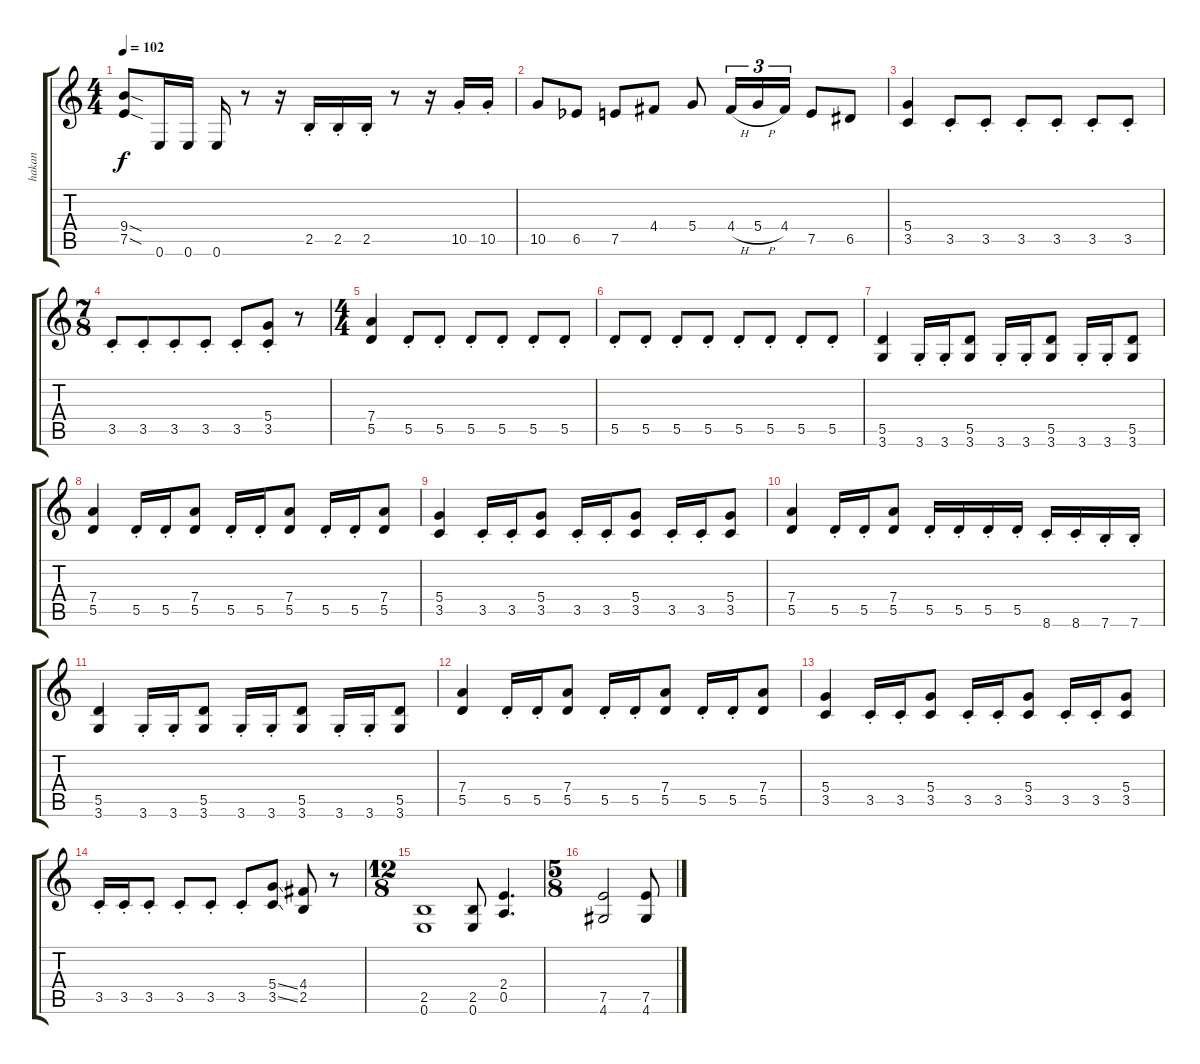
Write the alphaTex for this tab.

\track ("hakan" "hakan") {instrument distortionguitar}
\staff {score tabs}
\tuning (E4 B3 G3 D3 A2 E2) {hide}
\ts (4 4)
\tempo 102
\clef g2
\ks c
(9.4{sod} 7.5{sod}).8{dy f} 0.6.16 0.6.16 0.6.16 r.8 r.16 2.5{st}.16 2.5{st}.16 2.5{st}.16 r.8 r.16 10.5{st}.16 10.5{st}.16 |
10.5.8 6.5{acc b}.8 7.5.8 4.4.8 5.4.8 4.4{h}.16{tu (3 2)} 5.4{h}.16{tu (3 2)} 4.4.16{tu (3 2)} 7.5.8 6.5.8 |
(5.4 3.5).4 3.5{st}.8 3.5{st}.8 3.5{st}.8 3.5{st}.8 3.5{st}.8 3.5{st}.8 |
\ts (7 8)
3.5{st}.8 3.5{st}.8 3.5{st}.8 3.5{st}.8 3.5{st}.8 (5.4 3.5{st}).8 r.8 |
\ts (4 4)
(7.4 5.5).4 5.5{st}.8 5.5{st}.8 5.5{st}.8 5.5{st}.8 5.5{st}.8 5.5{st}.8 |
5.5{st}.8 5.5{st}.8 5.5{st}.8 5.5{st}.8 5.5{st}.8 5.5{st}.8 5.5{st}.8 5.5{st}.8 |
(5.5 3.6).4 3.6{st}.16 3.6{st}.16 (5.5 3.6).8 3.6{st}.16 3.6{st}.16 (5.5 3.6).8 3.6{st}.16 3.6{st}.16 (5.5 3.6).8 |
(7.4 5.5).4 5.5{st}.16 5.5{st}.16 (7.4 5.5).8 5.5{st}.16 5.5{st}.16 (7.4 5.5).8 5.5{st}.16 5.5{st}.16 (7.4 5.5).8 |
(5.4 3.5).4 3.5{st}.16 3.5{st}.16 (5.4 3.5).8 3.5{st}.16 3.5{st}.16 (5.4 3.5).8 3.5{st}.16 3.5{st}.16 (5.4 3.5).8 |
(7.4 5.5).4 5.5{st}.16 5.5{st}.16 (7.4 5.5).8 5.5{st}.16 5.5{st}.16 5.5{st}.16 5.5{st}.16 8.6{st}.16 8.6{st}.16 7.6{st}.16 7.6{st}.16 |
(5.5 3.6).4 3.6{st}.16 3.6{st}.16 (5.5 3.6).8 3.6{st}.16 3.6{st}.16 (5.5 3.6).8 3.6{st}.16 3.6{st}.16 (5.5 3.6).8 |
(7.4 5.5).4 5.5{st}.16 5.5{st}.16 (7.4 5.5).8 5.5{st}.16 5.5{st}.16 (7.4 5.5).8 5.5{st}.16 5.5{st}.16 (7.4 5.5).8 |
(5.4 3.5).4 3.5{st}.16 3.5{st}.16 (5.4 3.5).8 3.5{st}.16 3.5{st}.16 (5.4 3.5).8 3.5{st}.16 3.5{st}.16 (5.4 3.5).8 |
3.5{st}.16 3.5{st}.16 3.5{st}.8 3.5{st}.8 3.5{st}.8 3.5{st}.8 (5.4{ss} 3.5{ss}).8 (4.4 2.5).8 r.8 |
\ts (12 8)
(2.5 0.6).1 (2.5 0.6).8 (2.4 0.5).4{d} |
\ts (5 8)
(7.5 4.6).2 (7.5 4.6).8
